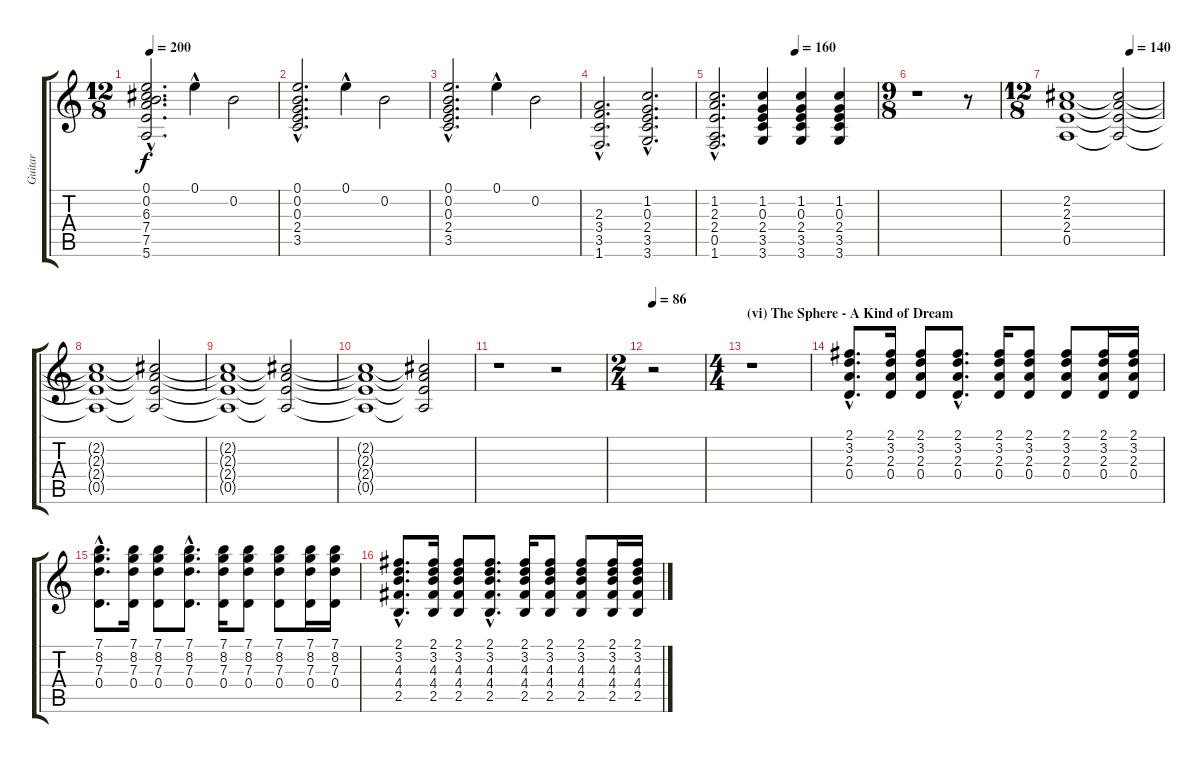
\track ("Guitar" "Guitar") {instrument overdrivenguitar}
\staff {score tabs}
\tuning (E4 B3 G3 D3 A2 E2) {hide}
\ts (12 8)
\tempo 200
\clef g2
\ks c
(0.1{hac} 0.2{hac} 6.3{hac} 7.4{hac} 7.5{hac} 5.6{hac}).2{d dy f} 0.1{hac}.4 0.2.2 |
(0.1{hac} 0.2 0.3 2.4 3.5).2{d} 0.1{hac}.4 0.2.2 |
(0.1{hac} 0.2 0.3 2.4 3.5).2{d} 0.1{hac}.4 0.2.2 |
(2.3{hac} 3.4{hac} 3.5{hac} 1.6{hac}).2{d} (1.2{hac} 0.3{hac} 2.4{hac} 3.5{hac} 3.6{hac}).2{d} |
\tempo (160 0.5)
(1.2{hac} 2.3{hac} 2.4{hac} 0.5{hac} 1.6{hac}).2{d} (1.2 0.3 2.4 3.5 3.6).4 (1.2 0.3 2.4 3.5 3.6).4 (1.2 0.3 2.4 3.5 3.6).4 |
\ts (9 8)
r.1 r.8 |
\ts (12 8)
\tempo (140 0.6666666666666666)
(2.2 2.3 2.4 0.5).1 (2.2{t} 2.3{t} 2.4{t} 0.5{t}).2 |
(2.2{t} 2.3{t} 2.4{t} 0.5{t}).1 (2.2{t} 2.3{t} 2.4{t} 0.5{t}).2 |
(2.2{t} 2.3{t} 2.4{t} 0.5{t}).1 (2.2{t} 2.3{t} 2.4{t} 0.5{t}).2 |
(2.2{t} 2.3{t} 2.4{t} 0.5{t}).1 (2.2{t} 2.3{t} 2.4{t} 0.5{t}).2 |
r.1 r.2 |
\ts (2 4)
\tempo 86
r.2{volume 11} |
\ts (4 4)
\section ("" "(vi) The Sphere - A Kind of Dream")
r.1 |
(2.1{hac} 3.2{hac} 2.3{hac} 0.4{hac}).8{d} (2.1 3.2 2.3 0.4).16 (2.1 3.2 2.3 0.4).8 (2.1{hac} 3.2{hac} 2.3{hac} 0.4{hac}).8{d} (2.1 3.2 2.3 0.4).16 (2.1 3.2 2.3 0.4).8 (2.1 3.2 2.3 0.4).8 (2.1 3.2 2.3 0.4).16 (2.1 3.2 2.3 0.4).16 |
(7.1{hac} 8.2{hac} 7.3{hac} 0.4{hac}).8{d} (7.1 8.2 7.3 0.4).16 (7.1 8.2 7.3 0.4).8 (7.1{hac} 8.2{hac} 7.3{hac} 0.4{hac}).8{d} (7.1 8.2 7.3 0.4).16 (7.1 8.2 7.3 0.4).8 (7.1 8.2 7.3 0.4).8 (7.1 8.2 7.3 0.4).16 (7.1 8.2 7.3 0.4).16 |
(2.1{hac} 3.2{hac} 4.3{hac} 4.4{hac} 2.5{hac}).8{d} (2.1 3.2 4.3 4.4 2.5).16 (2.1 3.2 4.3 4.4 2.5).8 (2.1{hac} 3.2{hac} 4.3{hac} 4.4{hac} 2.5{hac}).8{d} (2.1 3.2 4.3 4.4 2.5).16 (2.1 3.2 4.3 4.4 2.5).8 (2.1 3.2 4.3 4.4 2.5).8 (2.1 3.2 4.3 4.4 2.5).16 (2.1 3.2 4.3 4.4 2.5).16
